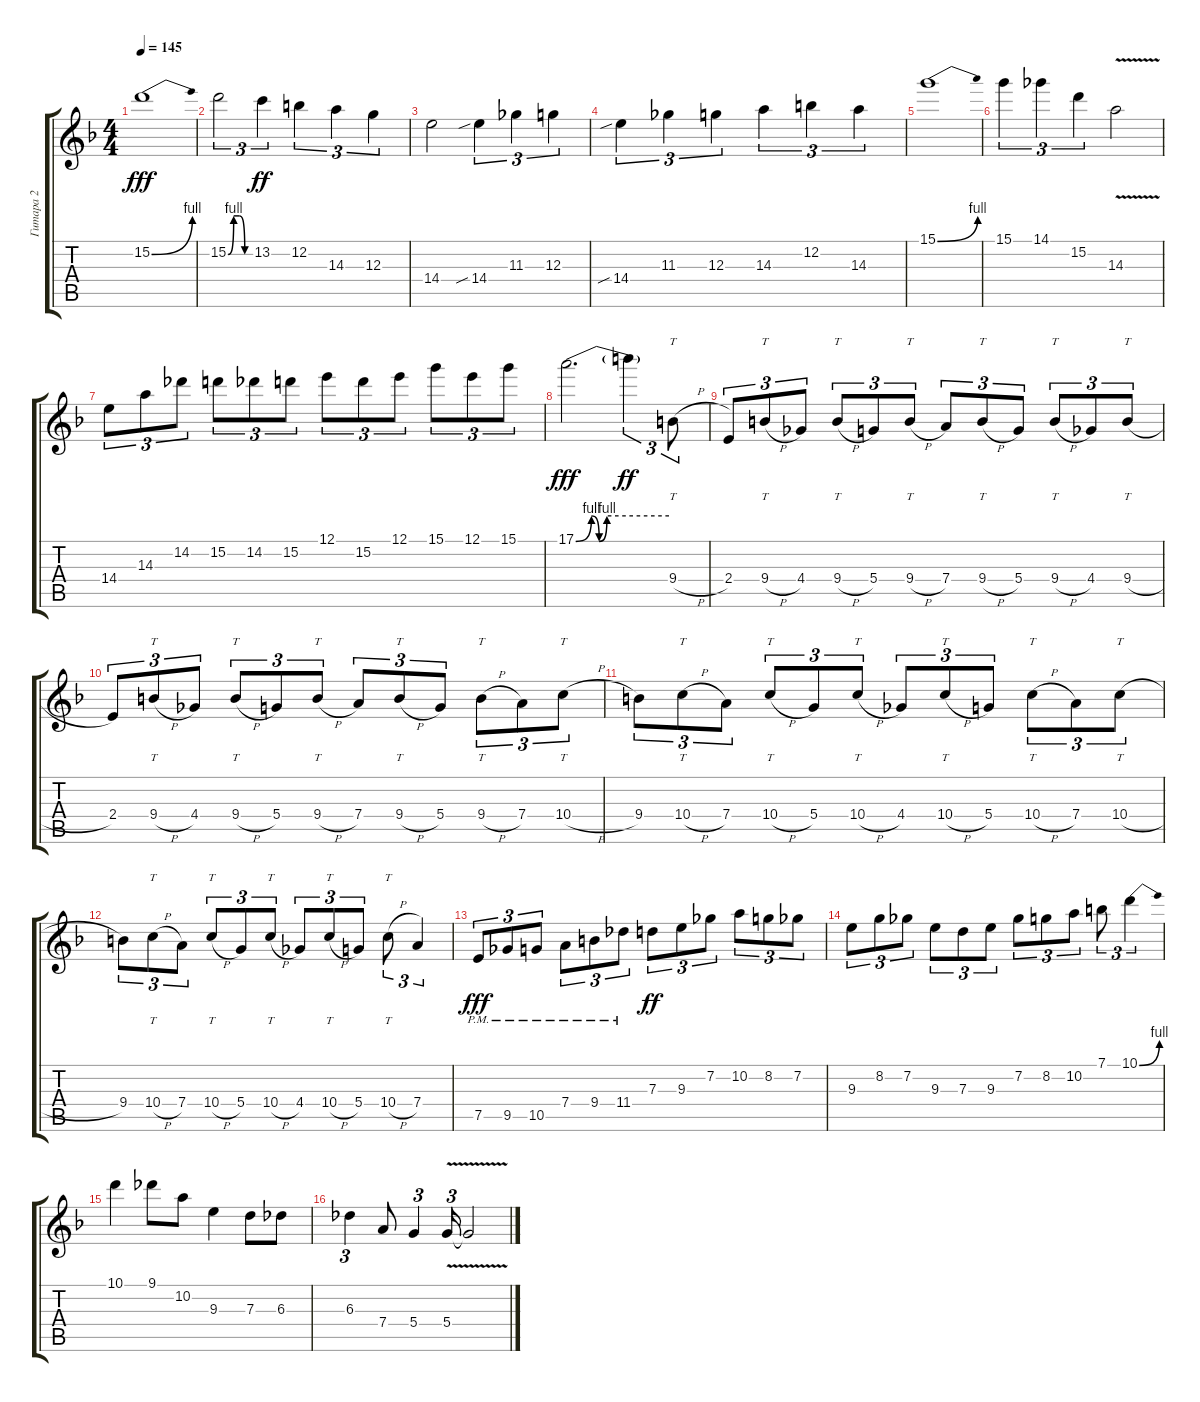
\track ("Гитара 2" "Гитара 2") {instrument distortionguitar}
\staff {score tabs}
\tuning (E4 B3 G3 D3 A2 E2) {hide}
\ts (4 4)
\tempo 145
\clef g2
\ks dminor
15.2{be (bend 0 0 60 4)}.1{dy fff} |
15.2{be (custom 0 0 15 4 30 4 45 0 60 0)}.2{tu (3 2)} 13.2.4{tu (3 2) dy ff} 12.2.4{tu (3 2)} 14.3.4{tu (3 2)} 12.3.4{tu (3 2)} |
14.4.2 14.4{sib}.4{tu (3 2)} 11.3.4{tu (3 2)} 12.3.4{tu (3 2)} |
14.4{sib}.4{tu (3 2)} 11.3.4{tu (3 2)} 12.3.4{tu (3 2)} 14.3.4{tu (3 2)} 12.2.4{tu (3 2)} 14.3.4{tu (3 2)} |
15.1{be (bend 0 0 60 4)}.1 |
15.1.4{tu (3 2)} 14.1.4{tu (3 2)} 15.2.4{tu (3 2)} 14.3{v}.2 |
14.4.8{tu (3 2)} 14.3.8{tu (3 2)} 14.2.8{tu (3 2)} 15.2.8{tu (3 2)} 14.2.8{tu (3 2)} 15.2.8{tu (3 2)} 12.1.8{tu (3 2)} 15.2.8{tu (3 2)} 12.1.8{tu (3 2)} 15.1.8{tu (3 2)} 12.1.8{tu (3 2)} 15.1.8{tu (3 2)} |
17.1{be (custom 0 0 10 4 15 0 20 4 60 4)}.2{d dy fff} 17.1{t}.4{tu (3 2) dy ff} 9.4{h}.8{tt tu (3 2)} |
2.4.8{tu (3 2)} 9.4{h}.8{tt tu (3 2)} 4.4.8{tu (3 2)} 9.4{h}.8{tt tu (3 2)} 5.4.8{tu (3 2)} 9.4{h}.8{tt tu (3 2)} 7.4.8{tu (3 2)} 9.4{h}.8{tt tu (3 2)} 5.4.8{tu (3 2)} 9.4{h}.8{tt tu (3 2)} 4.4.8{tu (3 2)} 9.4{h}.8{tt tu (3 2)} |
2.4.8{tu (3 2)} 9.4{h}.8{tt tu (3 2)} 4.4.8{tu (3 2)} 9.4{h}.8{tt tu (3 2)} 5.4.8{tu (3 2)} 9.4{h}.8{tt tu (3 2)} 7.4.8{tu (3 2)} 9.4{h}.8{tt tu (3 2)} 5.4.8{tu (3 2)} 9.4{h}.8{tt tu (3 2)} 7.4.8{tu (3 2)} 10.4{h}.8{tt tu (3 2)} |
9.4.8{tu (3 2)} 10.4{h}.8{tt tu (3 2)} 7.4.8{tu (3 2)} 10.4{h}.8{tt tu (3 2)} 5.4.8{tu (3 2)} 10.4{h}.8{tt tu (3 2)} 4.4.8{tu (3 2)} 10.4{h}.8{tt tu (3 2)} 5.4.8{tu (3 2)} 10.4{h}.8{tt tu (3 2)} 7.4.8{tu (3 2)} 10.4{h}.8{tt tu (3 2)} |
9.4.8{tu (3 2)} 10.4{h}.8{tt tu (3 2)} 7.4.8{tu (3 2)} 10.4{h}.8{tt tu (3 2)} 5.4.8{tu (3 2)} 10.4{h}.8{tt tu (3 2)} 4.4.8{tu (3 2)} 10.4{h}.8{tt tu (3 2)} 5.4.8{tu (3 2)} 10.4{h}.8{tt tu (3 2)} 7.4.4{tu (3 2)} |
7.5{pm}.8{tu (3 2) dy fff} 9.5{pm}.8{tu (3 2)} 10.5{pm}.8{tu (3 2)} 7.4{pm}.8{tu (3 2)} 9.4{pm}.8{tu (3 2)} 11.4{pm}.8{tu (3 2)} 7.3.8{tu (3 2) dy ff} 9.3.8{tu (3 2)} 7.2.8{tu (3 2)} 10.2.8{tu (3 2)} 8.2.8{tu (3 2)} 7.2.8{tu (3 2)} |
9.3.8{tu (3 2)} 8.2.8{tu (3 2)} 7.2.8{tu (3 2)} 9.3.8{tu (3 2)} 7.3.8{tu (3 2)} 9.3.8{tu (3 2)} 7.2.8{tu (3 2)} 8.2.8{tu (3 2)} 10.2.8{tu (3 2)} 7.1.8{tu (3 2)} 10.1{be (bend 0 0 60 4)}.4{tu (3 2)} |
10.1.4 9.1.8 10.2.8 9.3.4 7.3.8 6.3.8 |
6.3.4{tu (3 2)} 7.4.8 5.4.4{tu (3 2)} 5.4{v}.16{tu (3 2)} 5.4{t}.2
